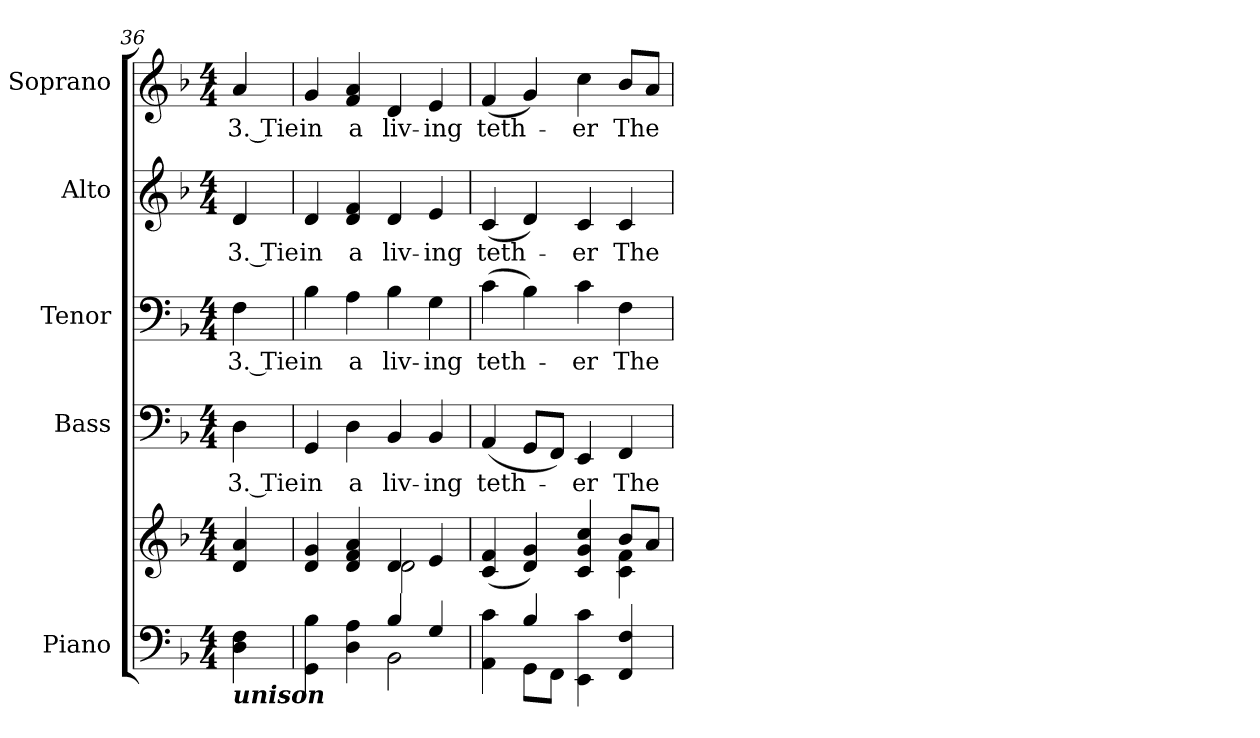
**kern	**kern	**kern	**text	**kern	**text	**kern	**text	**kern	**text
*part5	*part5	*part4	*part4	*part3	*part3	*part2	*part2	*part1	*part1
*staff6	*staff5	*staff4	*staff4	*staff3	*staff3	*staff2	*staff2	*staff1	*staff1
*I"Piano	*	*I"Bass	*	*I"Tenor	*	*I"Alto	*	*I"Soprano	*
*I'Pno.	*	*I'B.	*	*I'T.	*	*I'A.	*	*I'S.	*
*clefF4	*clefG2	*clefF4	*	*clefF4	*	*clefG2	*	*clefG2	*
*k[b-]	*k[b-]	*k[b-]	*	*k[b-]	*	*k[b-]	*	*k[b-]	*
*F:	*F:	*F:	*	*F:	*	*F:	*	*F:	*
*M4/4	*M4/4	*M4/4	*	*M4/4	*	*M4/4	*	*M4/4	*
=36	=36	=36	=36	=36	=36	=36	=36	=36	=36
!	!	!	!LO:LY:b:color=#000000	!	!	!	!	!	!
!	!	!	!	!	!LO:LY:b:color=#000000	!	!	!	!
!	!	!	!	!	!	!	!LO:LY:b:color=#000000	!	!
!LO:TX:b:Bi:t=unison	!	!	!	!	!	!	!	!	!
!	!	!	!	!	!	!	!	!	!LO:LY:b:color=#000000
4Di\ 4Fi	4di/ 4ai	4Di\	3. Tie	4Fi\	3. Tie	4di/	3. Tie	4ai/	3. Tie
=37	=37	=37	=37	=37	=37	=37	=37	=37	=37
*^	*^	*	*	*	*	*	*	*	*
!	!	!	!	!	!LO:LY:b:color=#000000	!	!	!	!	!	!
!	!	!	!	!	!	!	!LO:LY:b:color=#000000	!	!	!	!
!	!	!	!	!	!	!	!	!	!LO:LY:b:color=#000000	!	!
!	!	!	!	!	!	!	!	!	!	!	!LO:LY:b:color=#000000
4GGi\ 4B-i	2ryy	4di/ 4gi	2ryy	4GGi/	in	4B-i\	in	4di/	in	4gi/	in
!	!	!	!	!	!LO:LY:b:color=#000000	!	!	!	!	!	!
!	!	!	!	!	!	!	!LO:LY:b:color=#000000	!	!	!	!
!	!	!	!	!	!	!	!	!	!LO:LY:b:color=#000000	!	!
!	!	!	!	!	!	!	!	!	!	!	!LO:LY:b:color=#000000
4Di\ 4Ai	.	4di/ 4fi 4ai	.	4Di\	a	4Ai\	a	4di/ 4fi	a	4fi/ 4ai	a
!	!	!	!	!	!LO:LY:b:color=#000000	!	!	!	!	!	!
!	!	!	!	!	!	!	!LO:LY:b:color=#000000	!	!	!	!
!	!	!	!	!	!	!	!	!	!LO:LY:b:color=#000000	!	!
!	!	!	!	!	!	!	!	!	!	!	!LO:LY:b:color=#000000
4B-i/	2BB-i\	4di/	2di\	4BB-i/	liv-	4B-i\	liv-	4di/	liv-	4di/	liv-
!	!	!	!	!	!LO:LY:b:color=#000000	!	!	!	!	!	!
!	!	!	!	!	!	!	!LO:LY:b:color=#000000	!	!	!	!
!	!	!	!	!	!	!	!	!	!LO:LY:b:color=#000000	!	!
!	!	!	!	!	!	!	!	!	!	!	!LO:LY:b:color=#000000
4Gi/	.	4ei/	.	4BB-i/	-ing	4Gi\	-ing	4ei/	-ing	4ei/	-ing
=38	=38	=38	=38	=38	=38	=38	=38	=38	=38	=38	=38
!	!	!	!	!	!LO:LY:b:color=#000000	!	!	!	!	!	!
!	!	!	!	!	!	!	!LO:LY:b:color=#000000	!	!	!	!
!	!	!	!	!	!	!	!	!	!LO:LY:b:color=#000000	!	!
!	!	!	!	!	!	!	!	!	!	!	!LO:LY:b:color=#000000
4AAi\ 4ci	4ryy	(4ci/ 4fi	2ryy	(4AAi/	teth-	(4ci\	teth-	(4ci/	teth-	(4fi/	teth-
4B-i/	8GGi\L	4di/ 4gi)	.	8GGi/L	.	4B-i\)	.	4di/)	.	4gi/)	.
.	8FFi\J	.	.	8FFi/J)	.	.	.	.	.	.	.
!	!	!	!	!	!LO:LY:b:color=#000000	!	!	!	!	!	!
!	!	!	!	!	!	!	!LO:LY:b:color=#000000	!	!	!	!
!	!	!	!	!	!	!	!	!	!LO:LY:b:color=#000000	!	!
!	!	!	!	!	!	!	!	!	!	!	!LO:LY:b:color=#000000
4EEi\ 4ci	2ryy	4ci/ 4gi 4cci	4ryy	4EEi/	-er	4ci\	-er	4ci/	-er	4cci\	-er
!	!	!	!	!	!LO:LY:b:color=#000000	!	!	!	!	!	!
!	!	!	!	!	!	!	!LO:LY:b:color=#000000	!	!	!	!
!	!	!	!	!	!	!	!	!	!LO:LY:b:color=#000000	!	!
!	!	!	!	!	!	!	!	!	!	!	!LO:LY:b:color=#000000
4FFi/ 4Fi	.	8b-i/L	4ci\ 4fi	4FFi/	The	4Fi\	The	4ci/	The	8b-i/L	The
.	.	8ai/J	.	.	.	.	.	.	.	8ai/J	.
*v	*v	*	*	*	*	*	*	*	*	*	*
*	*v	*v	*	*	*	*	*	*	*	*
=	=	=	=	=	=	=	=	=	=
*-	*-	*-	*-	*-	*-	*-	*-	*-	*-
